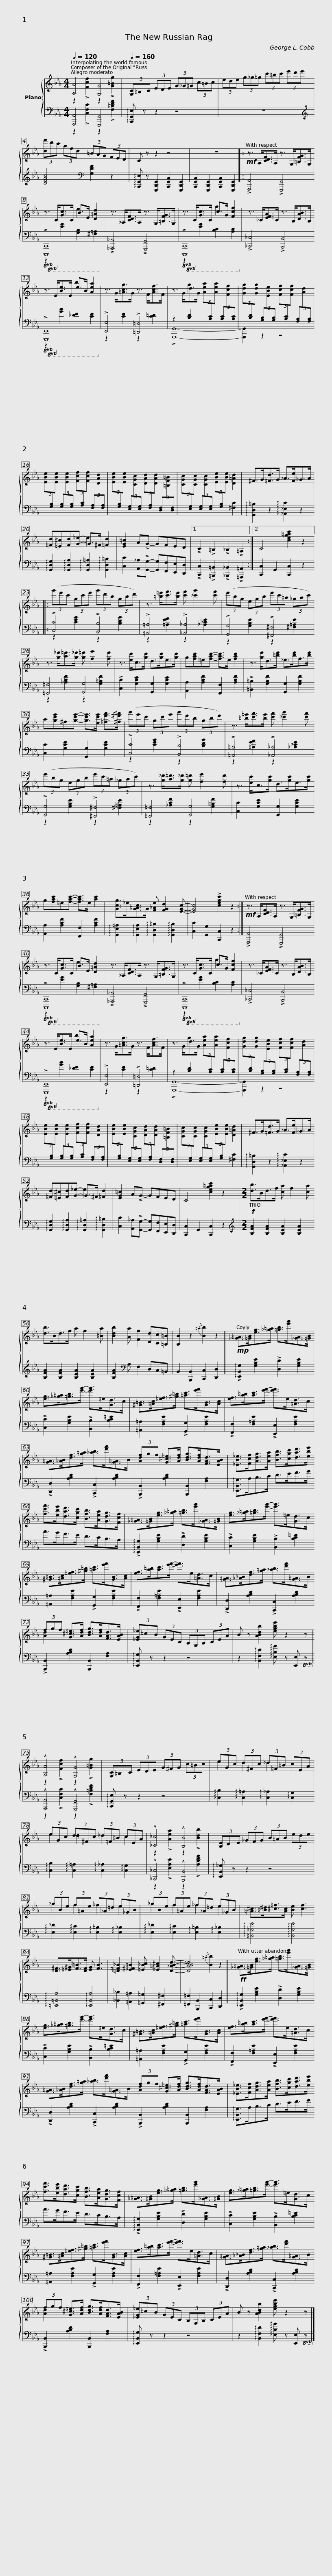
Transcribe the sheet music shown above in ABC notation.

X:1
%%score { ( 1 2 ) | ( 3 4 ) }
L:1/8
Q:1/4=120
M:4/4
I:linebreak $
K:Eb
V:1 treble
V:2 treble
V:3 bass
V:4 bass
V:1
 [A,A]4 [G,G]4 |[Q:1/4=160] (3[G,C]=B,C (3EDE (3G_G=G (3c=Bc | (3ede (3g_g=g (3c'=bc' (3e'd'e' |$ (3[df']d'c' (3afd (3=BAG (3FED | C z z2 z4 | %5
 z8 |:!mf! z3/2 A,<[CDF]A,/ z3/2 G,<[=B,FG]G,/ |$ z3/2 C<[Gc]C/ B>E [D=Ad]2 | z3/2 _A,<[CDF]A,/ z3/2 G,<[=B,FG]G,/ | z3/2 C<[Gc]C/ c>G [Fcf]2 | %10
 z3/2 _C<[EFA]C/ z3/2 B,<[DAB]B,/ |$ z3/2 E<[Be]E/ e>B [Aea]2 | z3/2 G<[=Acg]G/ z3/2 F<[Acf]F/ | z3/2 G<dG/ (3[Aea][I:staff +1][A,C][I:staff -1][Aea][I:staff +1] (3[A,C][I:staff -1][Fcf][I:staff +1][A,C] |[I:staff -1] (3[Gdg][I:staff +1][B,D][I:staff -1][Gdg][I:staff +1] (3[G,B,][I:staff -1][EBe][I:staff +1][G,B,][I:staff -1] (3[Fcf][I:staff +1][A,C][I:staff -1][Fcf][I:staff +1] (3[F,A,][I:staff -1][Ad][I:staff +1][F,A,] |$ %15
[I:staff -1] (3[EBe][I:staff +1][G,B,][I:staff -1][EBe][I:staff +1] (3[G,B,][I:staff -1][EBe][I:staff +1][G,B,][I:staff -1] (3[Fcf][I:staff +1][A,C][I:staff -1][Fcf][I:staff +1] (3[F,A,][I:staff -1][DAd][I:staff +1][F,A,] |[I:staff -1] (3[EBe][I:staff +1][G,B,][I:staff -1][EBe][I:staff +1] (3[E,G,][I:staff -1][CGc][I:staff +1][E,G,][I:staff -1] (3[DAd][I:staff +1][F,A,][I:staff -1][DAd][I:staff +1] (3[D,F,][I:staff -1][=B,F=B][I:staff +1][D,F,] |[I:staff -1] (3[CGc][I:staff +1][E,G,][I:staff -1][CGc][I:staff +1] (3[E,G,][I:staff -1][CGc][I:staff +1][E,G,][I:staff -1] (3[EBe][I:staff +1][G,B,][I:staff -1][EBe] [D=Ad]2 | ^F>G[=Fd]>G _A>[Fe]_G>A |$ [=Fd][=E^c][Fd][G_e]- G>^F [=Fd]2 | %20
 [EG=c]2 A!>!G- GFED |1 !>!C2 !>!=B,2 !>!_B,2 !>!=A,2 :|2 C4 [ceg=ac']2 z2 |:$ (3(g'e'c' (3gc'e' (3g'd'b (3gbd') | z3/2 [=b=e']<[c'f'][be']/ [c'f'] [_c'g']2 [c'f'] | %25
 (3(e'bg (3egb (3e'c'=a (3_gac') |$ z3/2 [g_d']<[a=d'][g_d']/ [g=d'] [fe']2 [fd'] | z3/2 [ec']<c[gc']/ d>[gc']e>[gc'] | g[fac']=e[fac']- [fac']>e [fac']2 | z3/2 [gd']<d[=bd']/ _e>[bd']f>[bd'] |$ %30
 a[gc'e']^f[gc'e']- [gc'e']>[ec'e'] [=fd'f']>[^f^d'^f'] | (3(g'e'c' (3gc'e' (3g'd'b (3gbd') | z3/2 [=b=e']<[c'f'][be']/ [c'f'] [_c'g']2 [c'f'] |$ (3(e'bg (3egb (3e'c'=a (3_gac') | z3/2 [g_d']<[a=d'][g_d']/ [g=d'] [fe']2 [fd'] | %35
 z3/2 [ec']<c[gc']/ d>[gc']e>[gc'] | g[fac']=e[fac']- [fac']>e [ac']2 |$ [Gcg]>_e[G=Ac]>G [F_Ae] [FGd]2 [EGc]- | [EGc]4 !>![cegc']2 z2 :|$!mf! z3/2 A,<[CDF]A,/ z3/2 G,<[=B,FG]G,/ | %40
 z3/2 C<[Gc]C/ B>E [D=Ad]2 | z3/2 _A,<[CDF]A,/ z3/2 G,<[=B,FG]G,/ | z3/2 C<[Gc]C/ c>G [Fcf]2 |$ z3/2 _C<[EFA]C/ z3/2 B,<[DAB]B,/ | z3/2 E<[Be]E/ e>B [Aea]2 | %45
 z3/2 G<[=Acg]G/ z3/2 F<[Acf]F/ | z3/2 G<dG/ (3[Aea][I:staff +1][A,C][I:staff -1][Aea][I:staff +1] (3[A,C][I:staff -1][Fcf][I:staff +1][A,C] |$[I:staff -1] (3[Gdg][I:staff +1][B,D][I:staff -1][Gdg][I:staff +1] (3[G,B,][I:staff -1][EBe][I:staff +1][G,B,][I:staff -1] (3[Fcf][I:staff +1][A,C][I:staff -1][Fcf][I:staff +1] (3[F,A,][I:staff -1][Ad][I:staff +1][F,A,] |[I:staff -1] (3[EBe][I:staff +1][G,B,][I:staff -1][EBe][I:staff +1] (3[G,B,][I:staff -1][EBe][I:staff +1][G,B,][I:staff -1] (3[Fcf][I:staff +1][A,C][I:staff -1][Fcf][I:staff +1] (3[F,A,][I:staff -1][DAd][I:staff +1][F,A,] |[I:staff -1] (3[EBe][I:staff +1][G,B,][I:staff -1][EBe][I:staff +1] (3[E,G,][I:staff -1][CGc][I:staff +1][E,G,][I:staff -1] (3[DAd][I:staff +1][F,A,][I:staff -1][DAd][I:staff +1] (3[D,F,][I:staff -1][=B,F=B][I:staff +1][D,F,] | %50
[I:staff -1] (3[CGc][I:staff +1][E,G,][I:staff -1][CGc][I:staff +1] (3[E,G,][I:staff -1][CGc][I:staff +1][E,G,][I:staff -1] (3[EBe][I:staff +1][G,B,][I:staff -1][EBe] [D=Ad]2 |$ ^F>G[=Fd]>G _A>[Fe]_G>A | [=Fd][=E^c][Fd][G_e]- G>^F [=Fd]2 | [EG=c]2 A!>!G- GFED | C4 [ceg=ac']2 z2 |$ %55
[M:2/2]!f! [db]>Bd>f [ca] f2 [ca] | [db]>Bd>f a f2 [=Ba] | [Bdb]2 [Aa] [Ff]2 [Dd][Cc][=B,=B] | [B,B]2 z2{/=a} [Bb]2 z2 ||$!mp! [_G=A]>[=GB][eg]>[_g=a] [=gb]>[e'g'][_GA]>[=GB] | %60
 [eg]>[_g=a][=gb]>[e'g']- [e'g']>=e[Gd]>c | [^G=B]>[=Ac][=ef]>[^g=b] [=ac']>[e'f'][GB]>[Ac] |$ [ef]>[a=b][ac']>[e'f']- [e'f']>e[=Ad]>c | [G=A]>[_AB][df]>[g=a] [_ab]>[d'f'][G=A]>B | (3fgf [G^c=e]>[Adf] [Bdg]>[Adf][FAd]>[EAB] |$ %65
 [_EB_e]>[Fcf][Adg]>[Aea] [Bfb]>[cgc'][dad']>[ebe'] | [fc'f']>[ebe'][dad']>[cgc'] [Bfb]>[Aea][Gdg]>[Fcf] | [_G=A]>[=GB][eg]>[_g=a] [=gb]>[e'g'][_GA]>[=GB] |$ [eg]>[_g=a][=gb]>[e'g']- [e'g']>=e[Gd]>c | [^G=B]>[=Ac][=ef]>[^g=b] [=ac']>[e'f'][GB]>[Ac] | %70
 [ef]>[a=b][ac']>[e'f']- [e'f']>e[=Ad]>c |$ [G=A]>[_A_B][df]>[g=a] [_ab]>[d'f'][G=A]>B | (3fgf [G^c=e]>[Adf] [Bdg]>[Adf][FAd]>[EAB] | (3[_EG_e]=cB (3GEC (3B,G,B, (3CEA | B z [ABdb]2 [egbe'] z2 z ||$ %75
 !^![A,A]4 !^![G,G]4 | (3[G,C]=B,C (3EDE (3G^FG (3c=Bc | (3eGc (3d^Fc (3_d=F=B (3cEA | (3eGc (3d^Fc (3_d=F=B (3cEA |$ !^![_C_c]4 !^![B,B]4 | %80
 (3[B,E]DE (3_GFG (3B=AB (3ede | (3_gBe (3f=Ae (3_f_A=d (3e_GB | (3_gBe (3f=Ae (3_f_A=d (3e_GB |$ [=A^c]>[=B^d][^c=f]>[Ac] [Be] [cf]3 | [D^F]>[=E^G][F=B]>[DF] [EG] [FB]3 | %85
 [=D=F_B]2 [_E^F=B]2 [=E_Bc] [_E=A^c]2 [D_ABd]- | [DABd]4{/=a} [Bb]2 z2 ||$!ff! [_G=A]>[=GB][eg]>[_g=a] [=gb]>[e'g'][_GA]>[=GB] | [eg]>[_g=a][=gb]>[e'g']- [e'g']>=e[Gd]>c | [^G=B]>[=Ac][=ef]>[^g=b] [=ac']>[e'f'][GB]>[Ac] |$ %90
 [ef]>[a=b][ac']>[e'f']- [e'f']>e[=Ad]>c | [G=A]>[_AB][df]>[g=a] [_ab]>[d'f'][G=A]>B | (3fgf [G^c=e]>[Adf] [Bdg]>[Adf][FAd]>[EAB] |$ [_EB_e]>[Fcf][Adg]>[Aea] [Bfb]>[cgc'][dad']>[ebe'] | [fc'f']>[ebe'][dad']>[cgc'] [Bfb]>[Aea][Gdg]>[Fcf] | %95
 [_G=A]>[=GB][eg]>[_g=a] [=gb]>[e'g'][_GA]>[=GB] |$ [eg]>[_g=a][=gb]>[e'g']- [e'g']>=e[Gd]>c | [^G=B]>[=Ac][=ef]>[^g=b] [=ac']>[e'f'][GB]>[Ac] | [ef]>[a=b][ac']>[e'f']- [e'f']>e[=Ad]>c |$ [G=A]>[_A_B][df]>[g=a] [_ab]>[d'f'][G=A]>B | %100
 (3fgf [G^c=e]>[Adf] [Bdg]>[Adf][FAd]>[EAB] | (3[_EG_e]=cB (3GEC (3B,G,B, (3CEA | B z [ABdb]2 [egbe'] z2 z |] %103
V:2
 z2 !>![Fcf]2 z2 !>![G=Bg]2 | x8 | x8 |$ x8 | x8 | %5
 x8 |: x8 |$ x4 e2 x2 | x8 | x4 g2 x2 | %10
 x8 |$ x4 b2 x2 | x8 | x2 g2 x4 | x8 |$ %15
 x8 | x8 | x8 | x8 |$ x4 e2 x2 | %20
 x8 |1 x8 :|2 x8 |:$ x8 | x8 | %25
 x8 |$ x8 | x8 | x8 | x8 |$ %30
 x8 | x8 | x8 |$ x8 | x8 | %35
 x8 | x8 |$ x8 | x8 :|$ x8 | %40
 x4 e2 x2 | x8 | x4 g2 x2 |$ x8 | x4 b2 x2 | %45
 x8 | x2 g2 x4 |$ x8 | x8 | x8 | %50
 x8 |$ x8 | x4 e2 x2 | x8 | x8 |$ %55
[M:2/2] x8 | x8 | x8 | x8 ||$ x8 | %60
 x8 | x8 |$ x8 | x8 | [Ad]2 x6 |$ %65
 x8 | x8 | x8 |$ x8 | x8 | %70
 x8 |$ x8 | [Ad]2 x6 | x8 | x8 ||$ %75
 z2 !>![Fcf]2 z2 !>![G=Bg]2 | x8 | e2 d2 _d2 c2 | e2 =d2 _d2 c2 |$ z2 !>![Aea]2 z2 !>![Bdb]2 | %80
 x8 | _g2 f2 _f2 e2 | _g2 f2 _f2 e2 |$ x8 | x8 | %85
 x8 | x8 ||$ x8 | x8 | x8 |$ %90
 x8 | x8 | [Ad]2 x6 |$ x8 | x8 | %95
 x8 |$ x8 | x8 | x8 |$ x8 | %100
 [Ad]2 x6 | x8 | x8 |] %103
V:3
 [A,,,A,,]4 [G,,,G,,]4 | !arpeggio![C,,G,,E,] z z2 z4 | z8 |$[K:treble] [DFAc]4[K:bass] [G,DF]2 z2 | !arpeggio![C,,G,,E,] z [G,,,D,,G,,]2 [C,,G,,C,]2 [G,,,D,,G,,]2 | %5
 [C,,G,,C,]2 [G,,,D,,G,,]2 [C,,G,,C,]2 [G,,,D,,G,,]2 |: !>![A,,,A,,]4 !>![G,,,G,,]4 |$!8vb(! !>![C,,,C,,]8!8vb)! | !>![_A,,,_A,,]4 !>![G,,,G,,]4 |!8vb(! !>![C,,,C,,]8!8vb)! | %10
 !>![_C,,_C,]4 !>![B,,,B,,]4 |$!8vb(! !>![E,,,E,,]8!8vb)! | !>![E,,E,]4 !>![=D,,=D,]4 | z2 [B,D]2 x4 | x8 |$ %15
 x8 | x8 | x6 [^F,C]2 | !arpeggio![G,,D,=B,]2 z2 !arpeggio![_A,,_E,C]2 z2 |$ !arpeggio![G,,D,G,]2 !arpeggio![G,,D,A,]2 !arpeggio![G,,D,=A,]2 !arpeggio![G,,D,=B,]2 | %20
 [C,C]2 [A,,_A,]!>![G,,G,]- [G,,G,][F,,F,][E,,E,][D,,D,] |1 !>![C,,C,]2 !>![=B,,,=B,,]2 !>![_B,,,_B,,]2 !>![=A,,,=A,,]2 :|2 [C,,C,]2 G,,2 [C,,C,]2 z2 |:$ !>![C,C]4 !>![B,,B,]4 | !>![=A,,=A,]4 !>![_A,,_A,]4 | %25
 !>![G,,G,]4 !>![^F,,^F,]4 |$ [=F,,=F,]4 [G,,G,]4 | !>![C,C]2 [G,CE]2 [G,,G,]2 [G,CE]2 | [A,,A,]2 [A,CF]2 [F,,F,]2 [A,CF]2 | !>![=B,,=B,]2 [G,B,F]2 [G,,G,]2 [G,B,F]2 |$ %30
 [C,C]2 [G,CE]2 [G,,G,]2 [G,CE]2 | !>![C,C]4 !>![B,,B,]4 | !>![=A,,=A,]4 !>![_A,,_A,]4 |$ !>![G,,G,]4 !>![^F,,^F,]4 | [=F,,=F,]4 [G,,G,]4 | %35
 [C,C]2 [G,CE]2 [G,,G,]2 [G,CE]2 | [A,,A,]2 [A,CF]2 [F,,F,]2 [A,CF]2 |$ !arpeggio![G,,E,=A,]2 !arpeggio![G,,E,A,]2 !arpeggio![G,,D,=B,]2 !arpeggio![G,,D,B,]2 | [C,C]2 [G,,G,]2 [C,,C,]2 z2 :|$ !>![A,,,A,,]4 !>![G,,,G,,]4 | %40
!8vb(! !>![C,,,C,,]8!8vb)! | !>![_A,,,_A,,]4 !>![G,,,G,,]4 |!8vb(! !>![C,,,C,,]8!8vb)! |$ !>![_C,,_C,]4 !>![B,,,B,,]4 |!8vb(! !>![E,,,E,,]8!8vb)! | %45
 !>![E,,E,]4 !>![=D,,=D,]4 | z2 [B,D]2 x4 |$ x8 | x8 | x8 | %50
 x6 [^F,C]2 |$ !arpeggio![G,,D,=B,]2 z2 !arpeggio![_A,,_E,C]2 z2 | !arpeggio![G,,D,G,]2 !arpeggio![G,,D,A,]2 !arpeggio![G,,D,=A,]2 !arpeggio![G,,D,=B,]2 | [C,C]2 [A,,_A,]!>![G,,G,]- [G,,G,][F,,F,][E,,E,][D,,D,] | [C,,C,]2 G,,2 [C,,C,]2 z2 |$ %55
[M:2/2][K:treble] [B,FA]2 [B,FA]2 [B,EA]2 [B,EA]2 | [B,FA]2 [B,FA]2 [B,EA]2 [B,EA]2 | [B,FA]2[K:bass] A, F,2 D,C,=B,, | B,,2 [B,,,B,,]2 [C,,C,]2 [D,,D,]2 ||$ !arpeggio!!>![E,,B,,G,]2 [G,B,E]2 !>![D,D]2 [G,B,E]2 | %60
 !>![C,C]2 [G,B,E]2 !>![B,,B,]2 [B,C=E]2 | [=A,,=A,]2 [F,A,E]2 !>![G,,G,]2 [F,A,E]2 |$ !>![F,,F,]2 [F,=A,E]2 !>![E,,E,]2 [F,A,E]2 | !>![D,,D,]2 [A,B,D]2 !>![C,,C,]2 [A,B,D]2 | !>![B,,,B,,]2 [A,B,D]2 [B,,,B,,]2 [F,A,]2 |$ %65
 !arpeggio![E,,B,,G,]>A,B,>C D>EF>G | A>GF>E D>CB,>A, | !arpeggio!!>![E,,B,,G,]2 [G,B,E]2 !>![D,D]2 [G,B,E]2 |$ !>![C,C]2 [G,B,E]2 !>![B,,B,]2 [B,C=E]2 | [=A,,=A,]2 [F,A,E]2 !>![G,,G,]2 [F,A,E]2 | %70
 !>![F,,F,]2 [F,=A,E]2 !>![E,,E,]2 [F,A,E]2 |$ !>![D,,D,]2 [A,B,D]2 !>![C,,C,]2 [A,B,D]2 | !>![B,,,B,,]2 [A,B,D]2 [B,,,B,,]2 [F,A,]2 | !arpeggio![E,,B,,G,] z z2 z4 | z2 !arpeggio![B,,F,D]2 !arpeggio![E,B,G] z [E,,E,]!8vb(! z!8vb)! ||$ %75
 !^![A,,,A,,]4 !^![G,,,G,,]4 | !arpeggio![C,,G,,E,] z z2 z4 | !arpeggio![C,B,]2 !arpeggio![C,=A,]2 !arpeggio![C,_A,]2 !arpeggio![C,G,]2 | !arpeggio![C,B,]2 !arpeggio![C,=A,]2 !arpeggio![C,_A,]2 !arpeggio![C,G,]2 |$ !^![_C,,_C,]4 !^![B,,,B,,]4 | %80
 !arpeggio![E,,B,,_G,] z z2 z4 | !arpeggio![E,_D]2 !arpeggio![E,C]2 !arpeggio![E,=B,]2 !arpeggio![E,_B,]2 | !arpeggio![E,_D]2 !arpeggio![E,C]2 !arpeggio![E,=B,]2 !arpeggio![E,_B,]2 |$ !arpeggio![=B,,_G,E]4 !arpeggio![B,,G,E]4 | !arpeggio![=E,,=B,,A,]4 !arpeggio![E,,B,,A,]4 | %85
 [_B,,_B,]2 [=A,,=A,]2 [=G,,=G,]2 [^F,,^F,]2 | [=F,,=F,]2 [B,,,B,,]2 [C,,C,]2 [D,,D,]2 ||$ !arpeggio!!>![E,,B,,G,]2 [G,B,E]2 !>![D,D]2 [G,B,E]2 | !>![C,C]2 [G,B,E]2 !>![B,,B,]2 [B,C=E]2 | [=A,,=A,]2 [F,A,E]2 !>![G,,G,]2 [F,A,E]2 |$ %90
 !>![F,,F,]2 [F,=A,E]2 !>![E,,E,]2 [F,A,E]2 | !>![D,,D,]2 [A,B,D]2 !>![C,,C,]2 [A,B,D]2 | !>![B,,,B,,]2 [A,B,D]2 [B,,,B,,]2 [F,A,]2 |$ !arpeggio![E,,B,,G,]>A,B,>C D>EF>G | A>GF>E D>CB,>A, | %95
 !arpeggio!!>![E,,B,,G,]2 [G,B,E]2 !>![D,D]2 [G,B,E]2 |$ !>![C,C]2 [G,B,E]2 !>![B,,B,]2 [B,C=E]2 | [=A,,=A,]2 [F,A,E]2 !>![G,,G,]2 [F,A,E]2 | !>![F,,F,]2 [F,=A,E]2 !>![E,,E,]2 [F,A,E]2 |$ !>![D,,D,]2 [A,B,D]2 !>![C,,C,]2 [A,B,D]2 | %100
 !>![B,,,B,,]2 [A,B,D]2 [B,,,B,,]2 [F,A,]2 | !arpeggio![E,,B,,G,] z z2 z4 | z2 !arpeggio![B,,F,D]2 !arpeggio![E,B,G] z [E,,E,]!8vb(! z!8vb)! |] %103
V:4
 z2 !>![C,F,C]2 z2 !>![F,=B,DF]2 | x8 | x8 |$[K:treble] x4[K:bass] x4 | x8 | %5
 x8 |: x8 |$!8vb(! z2!8vb)! [E,G,]2 [G,B,]2 [^F,=A,]2 | x8 |!8vb(! z2!8vb)! [E,G,]2 [B,C]2 [A,C]2 | %10
 x8 |$!8vb(! z2!8vb)! [G,B,]2 [_DE]2 [CE]2 | z2 [CE]2 z2 [C=D]2 | !>![G,,,G,,]8- | [G,,,G,,]2 z2 z4 |$ %15
 x8 | x8 | x8 | x8 |$ x8 | %20
 x8 |1 x8 :|2 x8 |:$ z2 [CEG]2 z2 [B,DG]2 | z2 [=A,EF]2 z2 [_A,_CE]2 | %25
 z2 [G,B,E]2 z2 [^F,=A,E]2 |$ z2 [_A,CF]2 z2 [G,=B,F]2 | x8 | x8 | x8 |$ %30
 x8 | z2 [CEG]2 z2 [B,DG]2 | z2 [=A,EF]2 z2 [_A,_CE]2 |$ z2 [G,B,E]2 z2 [^F,=A,E]2 | z2 [_A,CF]2 z2 [G,=B,F]2 | %35
 x8 | x8 |$ x8 | x8 :|$ x8 | %40
!8vb(! z2!8vb)! [E,G,]2 [G,B,]2 [^F,=A,]2 | x8 |!8vb(! z2!8vb)! [E,G,]2 [B,C]2 [A,C]2 |$ x8 |!8vb(! z2!8vb)! [G,B,]2 [_DE]2 [CE]2 | %45
 z2 [CE]2 z2 [C=D]2 | !>![G,,,G,,]8- |$ [G,,,G,,]2 z2 z4 | x8 | x8 | %50
 x8 |$ x8 | x8 | x8 | x8 |$ %55
[M:2/2][K:treble] x8 | x8 | x2[K:bass] x6 | x8 ||$ x8 | %60
 x8 | x8 |$ x8 | x8 | x8 |$ %65
 x8 | x8 | x8 |$ x8 | x8 | %70
 x8 |$ x8 | x8 | x8 | x7!8vb(! x!8vb)! ||$ %75
 z2 !>![C,F,C]2 z2 !>![F,=B,DF]2 | x8 | x8 | x8 |$ z2 !>![E,A,E]2 z2 !>![A,DFA]2 | %80
 x8 | x8 | x8 |$ x8 | x8 | %85
 x8 | x8 ||$ x8 | x8 | x8 |$ %90
 x8 | x8 | x8 |$ x8 | x8 | %95
 x8 |$ x8 | x8 | x8 |$ x8 | %100
 x8 | x8 | x7!8vb(! x!8vb)! |] %103
